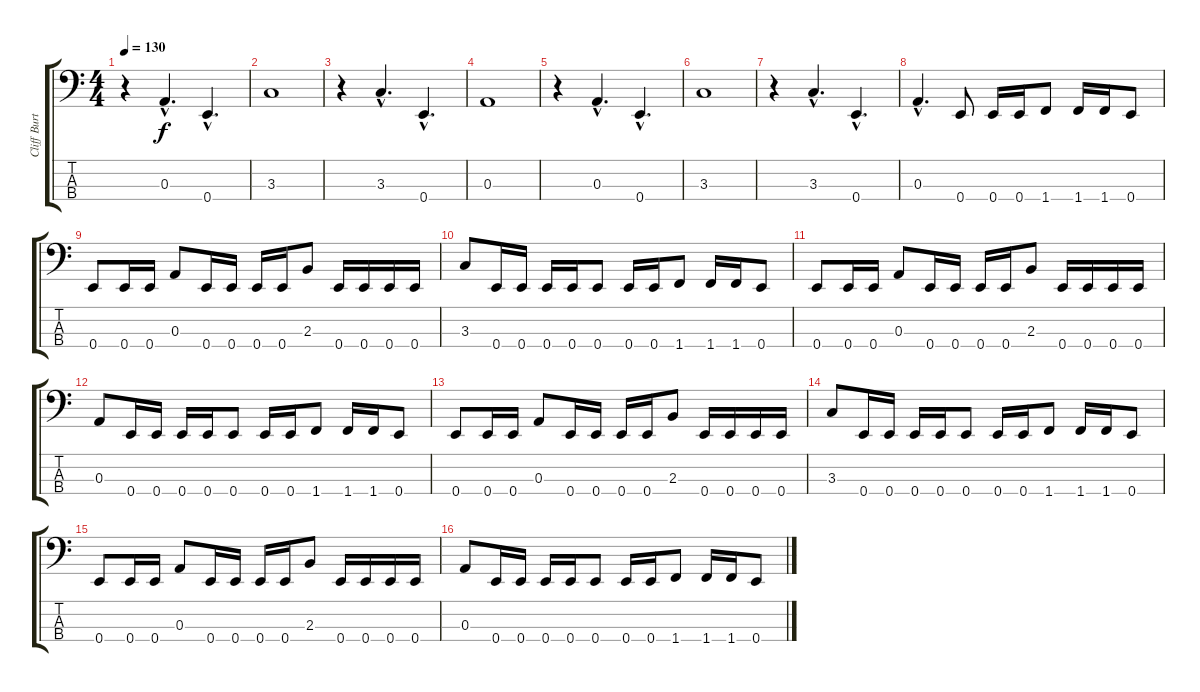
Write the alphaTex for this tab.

\track ("Cliff Burton" "Cliff Burt") {instrument electricbassfinger}
\staff {score tabs}
\tuning (G2 D2 A1 E1) {hide}
\ts (4 4)
\tempo 130
\clef f4
\ks c
r.4{dy f} 0.3{hac}.4{d} 0.4{hac}.4{d} |
3.3.1 |
r.4 3.3{hac}.4{d} 0.4{hac}.4{d} |
0.3.1 |
r.4 0.3{hac}.4{d} 0.4{hac}.4{d} |
3.3.1 |
r.4 3.3{hac}.4{d} 0.4{hac}.4{d} |
0.3{hac}.4{d} 0.4.8 0.4.16 0.4.16 1.4.8 1.4.16 1.4.16 0.4.8 |
0.4.8 0.4.16 0.4.16 0.3.8 0.4.16 0.4.16 0.4.16 0.4.16 2.3.8 0.4.16 0.4.16 0.4.16 0.4.16 |
3.3.8 0.4.16 0.4.16 0.4.16 0.4.16 0.4.8 0.4.16 0.4.16 1.4.8 1.4.16 1.4.16 0.4.8 |
0.4.8 0.4.16 0.4.16 0.3.8 0.4.16 0.4.16 0.4.16 0.4.16 2.3.8 0.4.16 0.4.16 0.4.16 0.4.16 |
0.3.8 0.4.16 0.4.16 0.4.16 0.4.16 0.4.8 0.4.16 0.4.16 1.4.8 1.4.16 1.4.16 0.4.8 |
0.4.8 0.4.16 0.4.16 0.3.8 0.4.16 0.4.16 0.4.16 0.4.16 2.3.8 0.4.16 0.4.16 0.4.16 0.4.16 |
3.3.8 0.4.16 0.4.16 0.4.16 0.4.16 0.4.8 0.4.16 0.4.16 1.4.8 1.4.16 1.4.16 0.4.8 |
0.4.8 0.4.16 0.4.16 0.3.8 0.4.16 0.4.16 0.4.16 0.4.16 2.3.8 0.4.16 0.4.16 0.4.16 0.4.16 |
0.3.8 0.4.16 0.4.16 0.4.16 0.4.16 0.4.8 0.4.16 0.4.16 1.4.8 1.4.16 1.4.16 0.4.8
